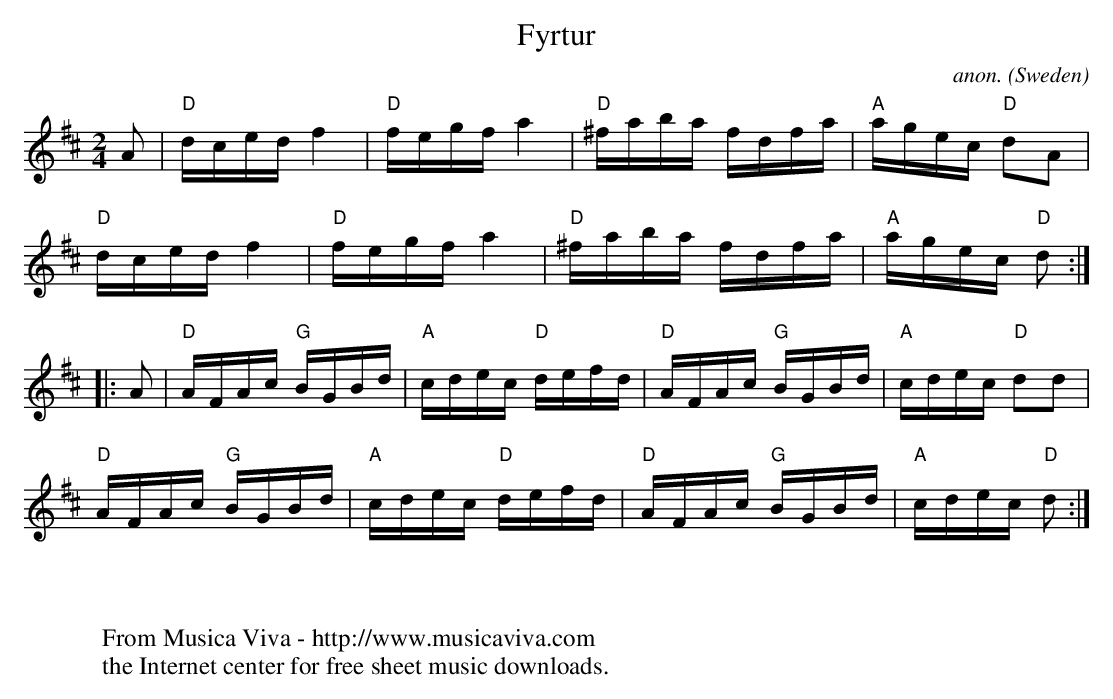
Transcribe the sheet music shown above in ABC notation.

X:1
T:Fyrtur
C:anon.
O:Sweden
M:2/4
L:1/16
K:D
A2|"D"dcedf4|"D"fegfa4|"D"^faba fdfa|"A"agec "D"d2A2|
"D"dcedf4|"D"fegfa4|"D"^faba fdfa|"A"agec "D"d2:|
|:A2|"D"AFAc "G"BGBd|"A"cdec "D"defd|"D"AFAc "G"BGBd|"A"cdec "D"d2d2|
"D"AFAc "G"BGBd|"A"cdec "D"defd|"D"AFAc "G"BGBd|"A"cdec "D"d2:|
W:
W:
W:  From Musica Viva - http://www.musicaviva.com
W:  the Internet center for free sheet music downloads.
